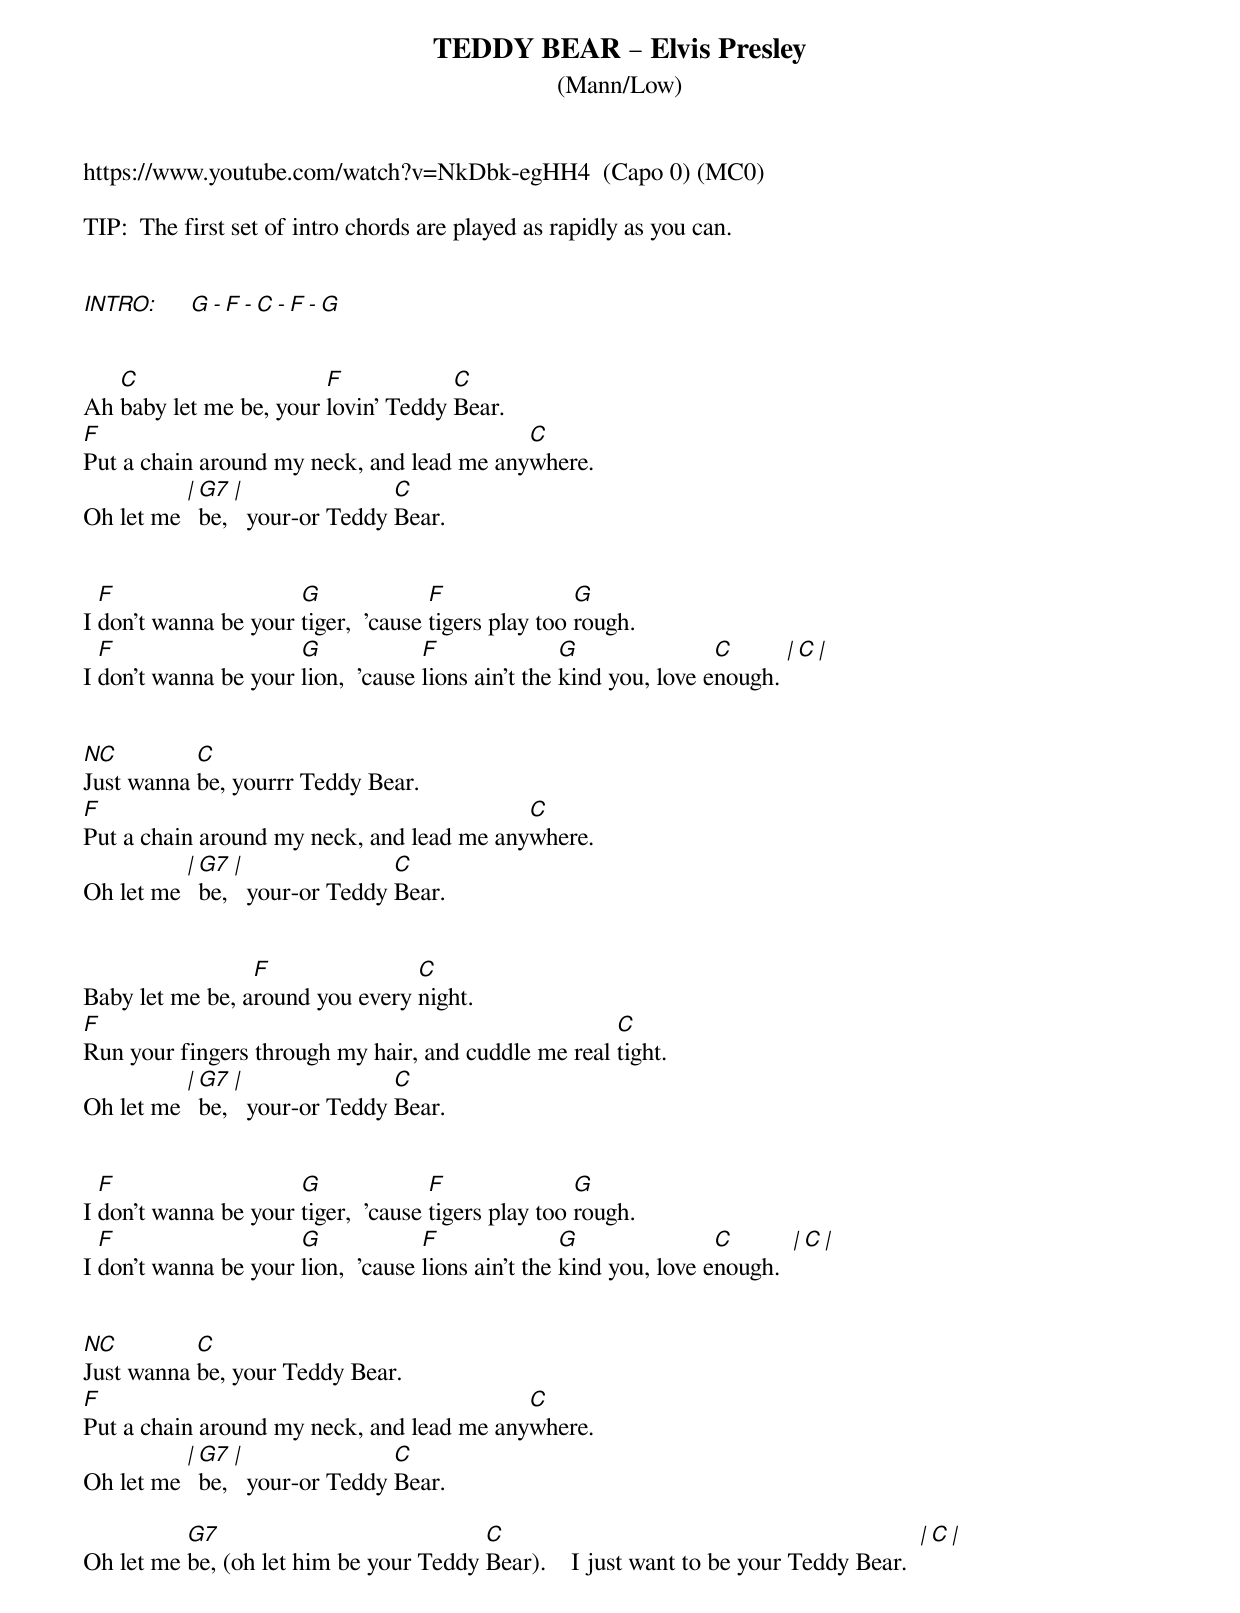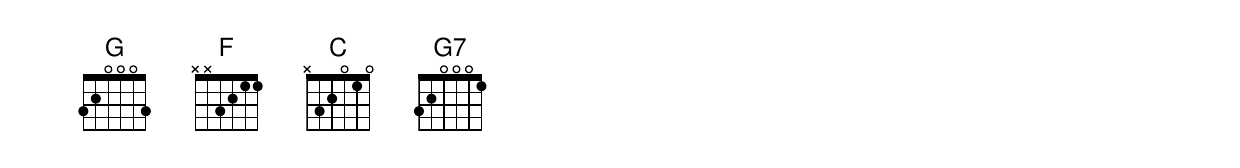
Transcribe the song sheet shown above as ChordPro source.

{define: F base-fret 1 frets x x 3 2 1 1}
{t: TEDDY BEAR – Elvis Presley }
{st: (Mann/Low)   }
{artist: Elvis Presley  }
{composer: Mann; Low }


https://www.youtube.com/watch?v=NkDbk-egHH4  (Capo 0) (MC0)

TIP:  The first set of intro chords are played as rapidly as you can.


[INTRO:]     [G][-][F][-][C][-][F][-][G]


Ah [C]baby let me be, your [F]lovin' Teddy [C]Bear.
[F]Put a chain around my neck, and lead me any[C]where.
Oh let me [|][G7]be, [|]  your-or Teddy [C]Bear.


I [F]don't wanna be your [G]tiger,  'cause [F]tigers play too [G]rough.
I [F]don't wanna be your [G]lion,  'cause [F]lions ain't the [G]kind you, love e[C]nough. [|][C][|]


[NC]Just wanna [C]be, yourrr Teddy Bear.
[F]Put a chain around my neck, and lead me any[C]where.
Oh let me [|][G7]be, [|]  your-or Teddy [C]Bear.


Baby let me be, a[F]round you every [C]night.
[F]Run your fingers through my hair, and cuddle me real [C]tight.
Oh let me [|][G7]be, [|]  your-or Teddy [C]Bear.


I [F]don't wanna be your [G]tiger,  'cause [F]tigers play too [G]rough.
I [F]don't wanna be your [G]lion,  'cause [F]lions ain't the [G]kind you, love e[C]nough.  [|][C][|]


[NC]Just wanna [C]be, your Teddy Bear.
[F]Put a chain around my neck, and lead me any[C]where.
Oh let me [|][G7]be, [|]  your-or Teddy [C]Bear.

Oh let me [G7]be, (oh let him be your Teddy [C]Bear).    I just want to be your Teddy Bear.  [|][C][|]
